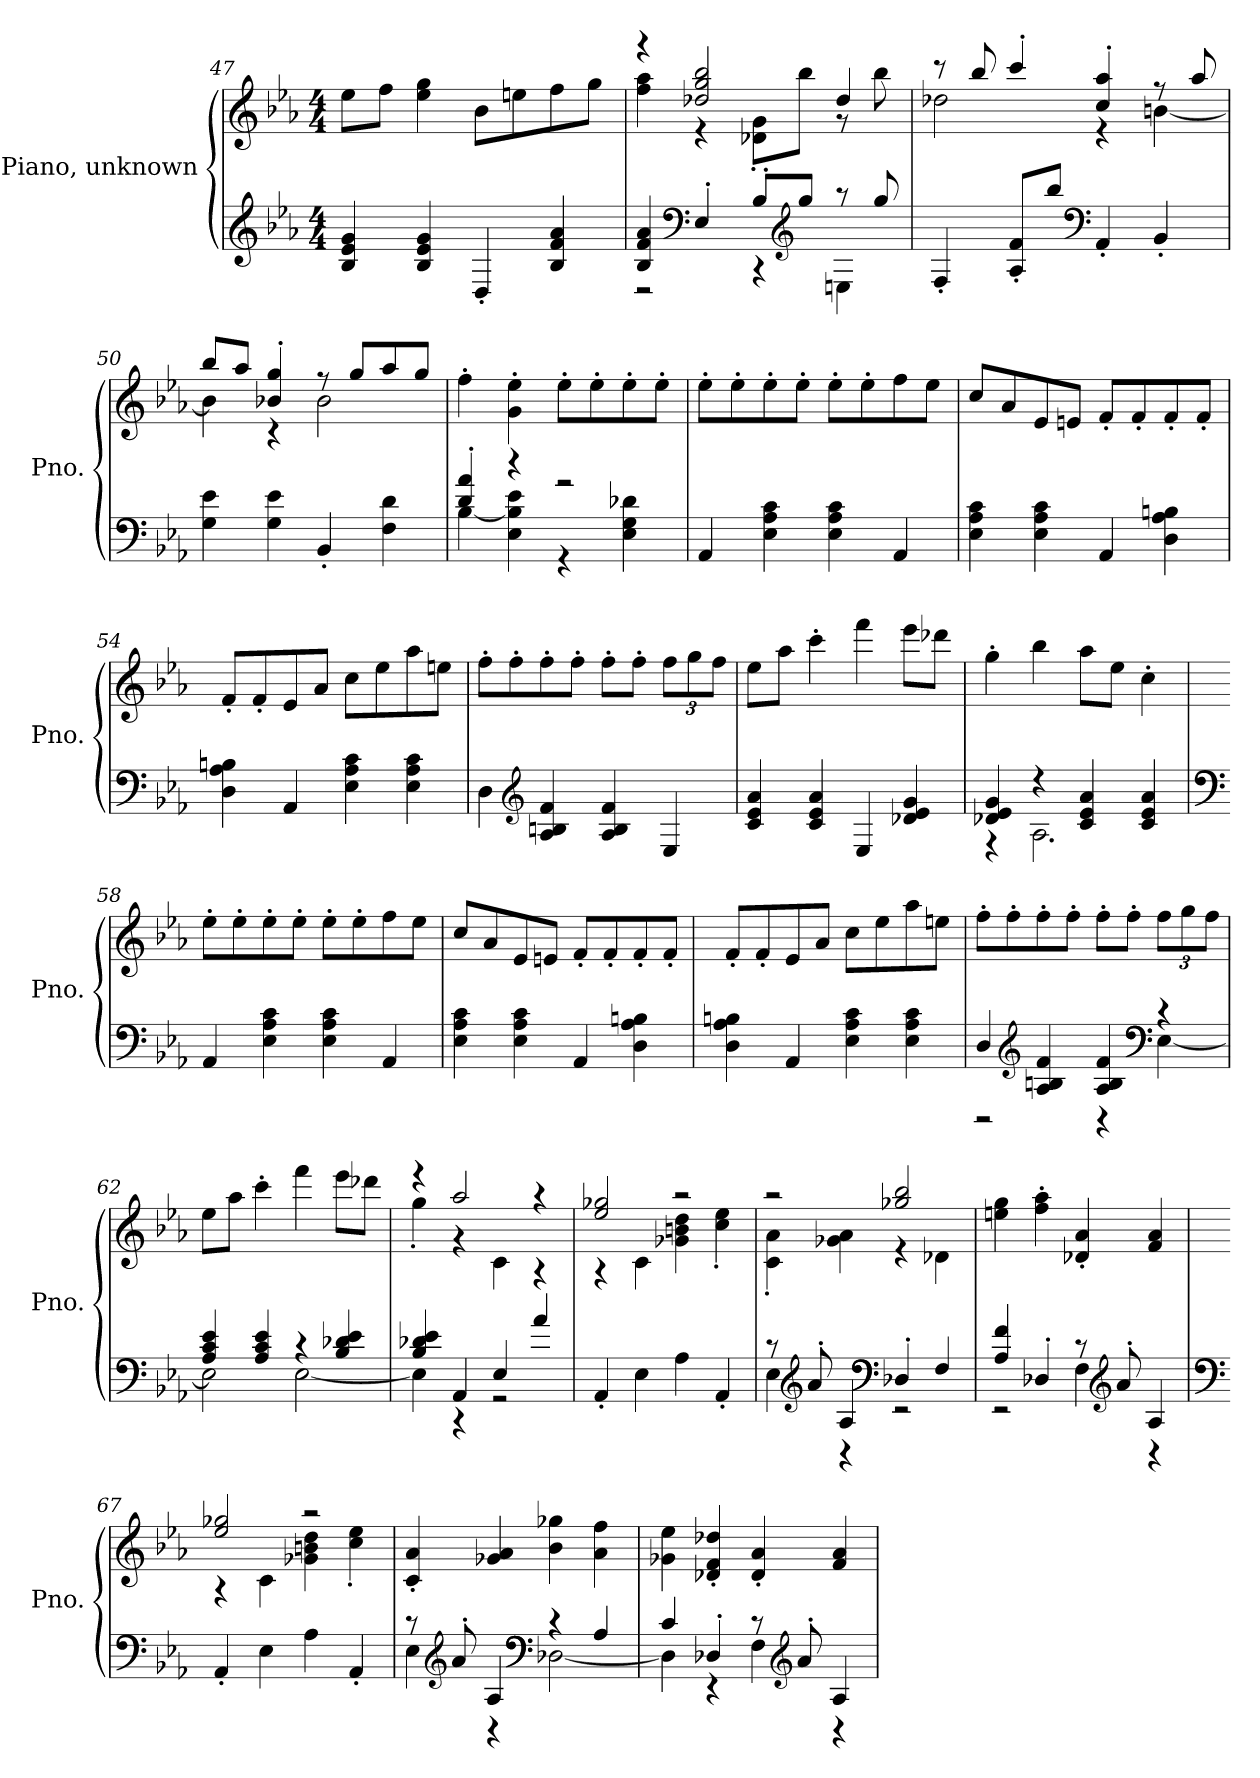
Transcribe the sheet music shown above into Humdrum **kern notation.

**kern	**kern
*part1	*part1
*staff2	*staff1
*I"Piano, unknown	*
*I'Pno.	*
*clefG2	*clefG2
*k[b-e-a-]	*k[b-e-a-]
*M4/4	*M4/4
=47	=47
4B-/ 4e-/ 4g/	8ee-\L
.	8ff\J
4B-/ 4e-/ 4g/	4ee-\ 4gg\
4D'/	8b-\L
.	8een\
4B-/ 4f/ 4a-/	8ff\
.	8gg\J
=48	=48
*^	*^
4B-/ 4f/ 4a-/	2r	4r	4ff\ 4aa-\
*clefF4	*	*	*
4E-'/	.	2dd-X/ 2gg/ 2bb-/	4r
8B-'/L	4r	.	8d-X\' 8g\'L
*clefG2	*	*	*
8gg/J	.	.	8bb-\J
8r	4En\	4dd-/	8r
8gg/	.	.	8bb-\
*v	*v	*	*
!!LO:LB:g=z	!!
=49	=49	=49
4F'/	8r	2dd-X\
.	8bb-/	.
8A-/' 8f/'L	4ccc'/	.
8bb-/J	.	.
*clefF4	*	*
4AA-'/	4cc/' 4aa-/'	4r
4BB-'/	8r	[4bn\
.	8aa-/	.
=50	=50	=50
4G\ 4e-\	8bb-/L	4b\]
.	8aa-/J	.
4G\ 4e-\	4b-X/' 4gg/'	4r
4BB-'/	8r	2b-\
.	8gg/L	.
4F\ 4d\	8aa-/	.
.	8gg/J	.
*	*v	*v
=51	=51
*^	*
4d/' 4a-/'	[4B-\	4ff'\
4r	4E-\ 4B-\] 4e-\	4g\' 4ee-\'
2r	4r	8ee-'\L
.	.	8ee-'\
.	4E-\ 4G\ 4d-X\	8ee-'\
.	.	8ee-'\J
*v	*v	*
=52	=52
4AA-/	8ee-'\L
.	8ee-'\
4E-\ 4A-\ 4c\	8ee-'\
.	8ee-'\J
4E-\ 4A-\ 4c\	8ee-'\L
.	8ee-'\
4AA-/	8ff\
.	8ee-\J
!!LO:PB:g=z
=53	=53
4E-\ 4A-\ 4c\	8cc/L
.	8a-/
4E-\ 4A-\ 4c\	8e-/
.	8en/J
4AA-/	8f'/L
.	8f'/
4D\ 4A-\ 4Bn\	8f'/
.	8f'/J
=54	=54
4D\ 4A-\ 4Bn\	8f'/L
.	8f'/
4AA-/	8e-/
.	8a-/J
4E-\ 4A-\ 4c\	8cc\L
.	8ee-\
4E-\ 4A-\ 4c\	8aa-\
.	8een\J
=55	=55
4D\	8ff'\L
.	8ff'\
*clefG2	*
4A-/ 4Bn/ 4f/	8ff'\
.	8ff'\J
4A-/ 4B/ 4f/	8ff'\L
.	8ff'\J
*	*Xbrackettup
4E-/	12ff\L
.	12gg\
.	12ff\J
=56	=56
4c/ 4e-/ 4a-/	8ee-\L
.	8aa-\J
4c/ 4e-/ 4a-/	4ccc'\
4E-/	4fff\
4d-X/ 4e-/ 4g/	8eee-\L
.	8ddd-X\J
!!LO:LB:g=z
=57	=57
*^	*
4d-X/ 4e-/ 4g/	4r	4gg'\
4r	2.A-\	4bb-\
4c/ 4e-/ 4a-/	.	8aa-\L
.	.	8ee-\J
4c/ 4e-/ 4a-/	.	4cc'\
*v	*v	*
=58	=58
*clefF4	*
4AA-/	8ee-'\L
.	8ee-'\
4E-\ 4A-\ 4c\	8ee-'\
.	8ee-'\J
4E-\ 4A-\ 4c\	8ee-'\L
.	8ee-'\
4AA-/	8ff\
.	8ee-\J
=59	=59
4E-\ 4A-\ 4c\	8cc/L
.	8a-/
4E-\ 4A-\ 4c\	8e-/
.	8en/J
4AA-/	8f'/L
.	8f'/
4D\ 4A-\ 4Bn\	8f'/
.	8f'/J
=60	=60
4D\ 4A-\ 4Bn\	8f'/L
.	8f'/
4AA-/	8e-/
.	8a-/J
4E-\ 4A-\ 4c\	8cc\L
.	8ee-\
4E-\ 4A-\ 4c\	8aa-\
.	8een\J
!!LO:LB:g=z
=61	=61
*^	*
4D/	2r	8ff'\L
.	.	8ff'\
*clefG2	*	*
4A-/ 4Bn/ 4f/	.	8ff'\
.	.	8ff'\J
4A-/ 4B/ 4f/	4r	8ff'\L
.	.	8ff'\J
*clefF4	*	*
4r	[4E-\	12ff\L
.	.	12gg\
.	.	12ff\J
=62	=62	=62
4A-/ 4c/ 4e-/	2E-\]	8ee-\L
.	.	8aa-\J
4A-/ 4c/ 4e-/	.	4ccc'\
4r	[2E-\	4fff\
4B-/ 4d-X/ 4e-/	.	8eee-\L
.	.	8ddd-X\J
=63	=63	=63
*	*	*^
4B-/ 4d-X/ 4e-/	4E-\]	4r	4gg'\
4AA-/	4r	2aa-/	4r
4E-/	2r	.	4c\
4a-/	.	4r	4r
*v	*v	*	*
=64	=64	=64
4AA-'/	2ee-/ 2gg-X/	4r
4E-\	.	4c\
4A-\	2r	4g-X\ 4bn\ 4dd\
4AA-'/	.	4cc\' 4ee-\'
!!LO:LB:g=z	!!
=65	=65	=65
*^	*	*
8r	4E-\	2r	4c\' 4a-\'
*clefG2	*	*	*
8a-'/	.	.	.
4A-/	4r	.	4g-X\ 4a-\
*clefF4	*	*	*
4D-X'/	2r	2gg-X/ 2bb-/	4r
4F/	.	.	4d-X\
*	*	*v	*v
=66	=66	=66
4A-/ 4f/	2r	4een\ 4gg\
4D-X'/	.	4ff\' 4aa-\'
8r	4F\	4d-X/' 4a-/'
*clefG2	*	*
8a-'/	.	.
4A-/	4r	4f/ 4a-/
*v	*v	*
=67	=67
*clefF4	*
*	*^
4AA-'/	2ee-/ 2gg-X/	4r
4E-\	.	4c\
4A-\	2r	4g-X\ 4bn\ 4dd\
4AA-'/	.	4cc\' 4ee-\'
*	*v	*v
=68	=68
*^	*
8r	4E-\	4c/' 4a-/'
*clefG2	*	*
8a-'/	.	.
4A-/	4r	4g-X/ 4a-/
*clefF4	*	*
4r	[2D-X\	4b-\ 4gg-X\
4A-/	.	4a-\ 4ff\
!!LO:LB:g=z
=69	=69	=69
4c/	4D-\]	4g-X\ 4ee-\
4D-X'/	4r	4d-X/' 4f/' 4dd-X/'
8r	4F\	4d-/' 4a-/'
*clefG2	*	*
8a-'/	.	.
4A-/	4r	4f/ 4a-/
*v	*v	*
=	=
*-	*-
